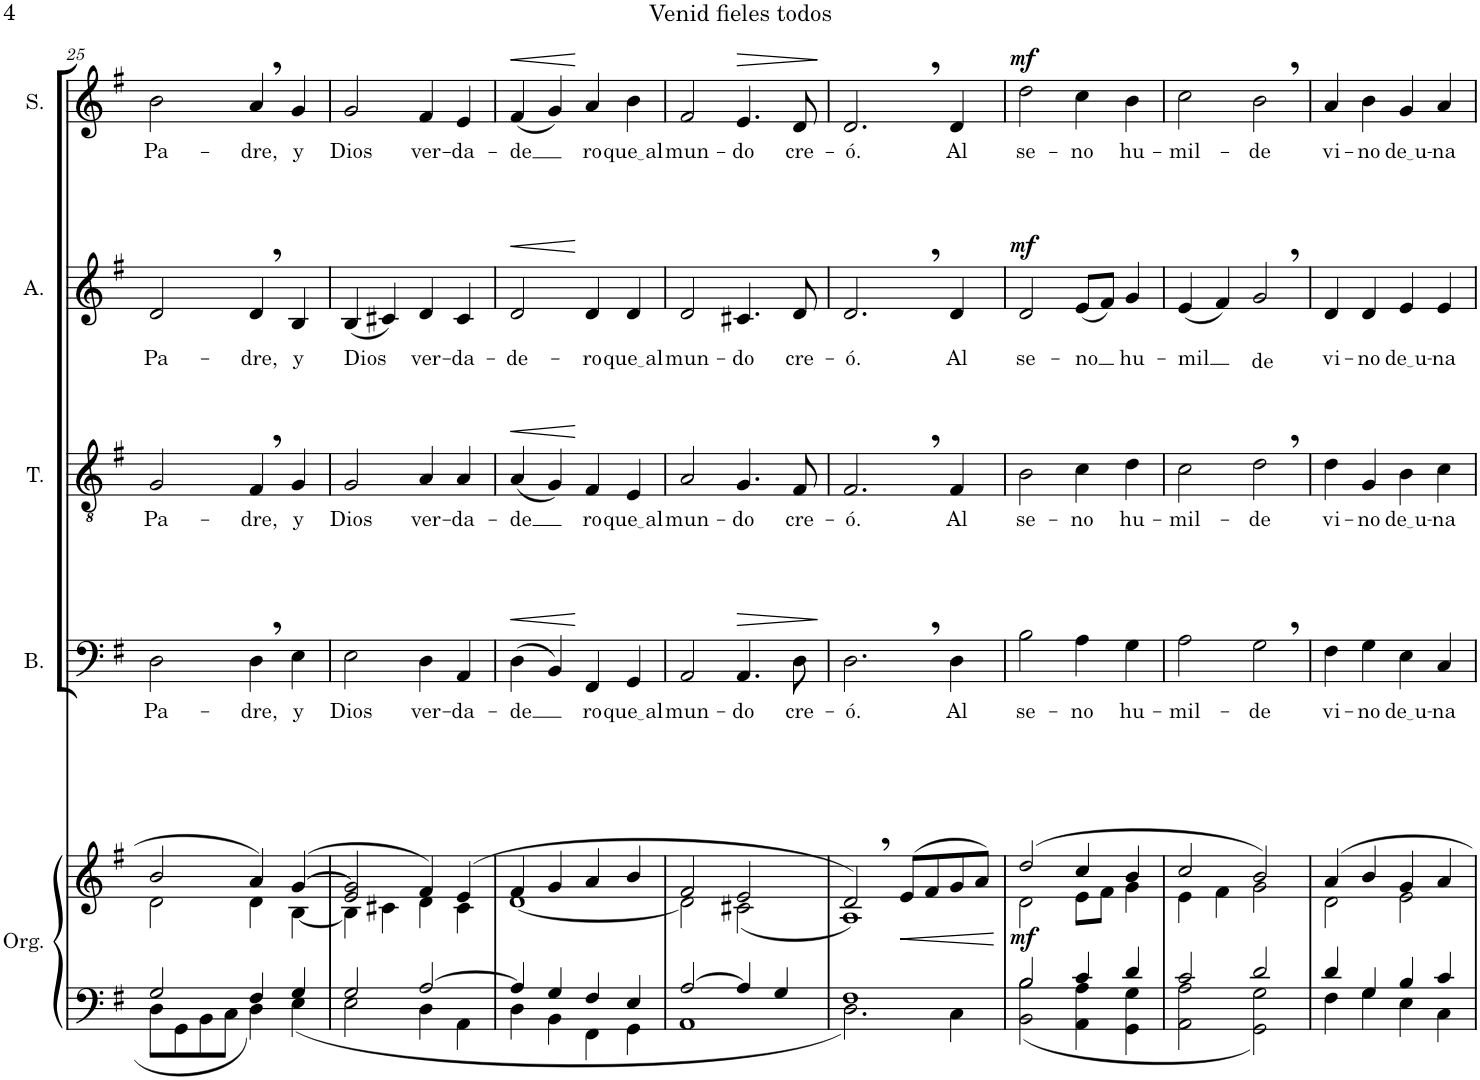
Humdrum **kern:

**kern	**kern	**dynam	**kern	**text	**dynam	**kern	**text	**dynam	**kern	**text	**dynam	**kern	**text	**dynam
*part5	*part5	*part5	*part4	*part4	*part4	*part3	*part3	*part3	*part2	*part2	*part2	*part1	*part1	*part1
*staff6	*staff5	*staff5/6	*staff4	*staff4	*staff4	*staff3	*staff3	*staff3	*staff2	*staff2	*staff2	*staff1	*staff1	*staff1
*I"Órgano	*	*	*I"Bajo	*	*	*I"Tenor	*	*	*I"Alto	*	*	*I"Soprano	*	*
*	*	*	*I'B.	*	*	*I'T.	*	*	*I'A.	*	*	*I'S.	*	*
!!LO:PB:g=z
*clefF4	*clefG2	*	*clefF4	*	*	*clefGv2	*	*	*clefG2	*	*	*clefG2	*	*
*k[f#]	*k[f#]	*	*k[f#]	*	*	*k[f#]	*	*	*k[f#]	*	*	*k[f#]	*	*
*M4/4	*M4/4	*	*M4/4	*	*	*M4/4	*	*	*M4/4	*	*	*M4/4	*	*
=25	=25	=25	=25	=25	=25	=25	=25	=25	=25	=25	=25	=25	=25	=25
*^	*^	*	*	*	*	*	*	*	*	*	*	*	*	*
!	!	!	!	!	!	!LO:LY:b	!	!	!LO:LY:b	!	!	!LO:LY:b	!	!	!LO:LY:b	!
2G/	8D\L	2b/	2d\	.	2D\	Pa-	.	2G/	Pa-	.	2d/	Pa-	.	2b\	Pa-	.
.	8GG\	.	.	.	.	.	.	.	.	.	.	.	.	.	.	.
.	8BB\	.	.	.	.	.	.	.	.	.	.	.	.	.	.	.
.	8C\J	.	.	.	.	.	.	.	.	.	.	.	.	.	.	.
!	!	!	!	!	!	!LO:LY:b	!	!	!LO:LY:b	!	!	!LO:LY:b	!	!	!LO:LY:b	!
4F#/	4D\	4a/	4d\	.	4D,\	-dre,	.	4F#,/	-dre,	.	4d,/	-dre,	.	4a,/	-dre,	.
!	!	!	!	!	!	!LO:LY:b	!	!	!LO:LY:b	!	!	!LO:LY:b	!	!	!LO:LY:b	!
4G/	4E\	([4g/	[4B\	.	4E\	y	.	4G/	y	.	4B/	y	.	4g/	y	.
=26	=26	=26	=26	=26	=26	=26	=26	=26	=26	=26	=26	=26	=26	=26	=26	=26
!	!	!	!	!	!	!LO:LY:b	!	!	!LO:LY:b	!	!	!LO:LY:b	!	!	!LO:LY:b	!
2G/	2E\	2e/ 2g/]	4B\]	.	2E\	Dios	.	2G/	Dios	.	(4B/	Dios	.	2g/	Dios	.
.	.	.	4c#X\	.	.	.	.	.	.	.	4c#X/)	.	.	.	.	.
!	!	!	!	!	!	!LO:LY:b	!	!	!LO:LY:b	!	!	!LO:LY:b	!	!	!LO:LY:b	!
[2A/	4D\	4f#/)	4d\	.	4D\	ver-	.	4A/	ver-	.	4d/	ver-	.	4f#/	ver-	.
!	!	!	!	!	!	!LO:LY:b	!	!	!LO:LY:b	!	!	!LO:LY:b	!	!	!LO:LY:b	!
.	4AA\	(4e/	4c#\	.	4AA/	-da-	.	4A/	-da-	.	4c#/	-da-	.	4e/	-da-	.
=27	=27	=27	=27	=27	=27	=27	=27	=27	=27	=27	=27	=27	=27	=27	=27	=27
!	!	!	!	!	!	!LO:LY:b	!LO:HP:b	!	!LO:LY:b	!LO:HP:b	!	!LO:LY:b	!LO:HP:b	!	!LO:LY:b	!LO:HP:b
4A/]	4D\	4f#/	[1d	.	(4D\	-de	<	(4A/	-de	<	2d/	-de-	<	(4f#/	-de	<
4G/	4BB\	4g/	.	.	4BB/)	.	.	4G/)	.	.	.	.	.	4g/)	.	.
!	!	!	!	!	!	!LO:LY:b	!	!	!LO:LY:b	!	!	!LO:LY:b	!	!	!LO:LY:b	!
4F#/	4FF#\	4a/	.	.	4FF#/	ro	[	4F#/	ro	[	4d/	-ro	[	4a/	ro	[
!	!	!	!	!	!	!LO:LY:b	!	!	!LO:LY:b	!	!	!LO:LY:b	!	!	!LO:LY:b	!
4E/	4GG\	4b/	.	.	4GG/	que al	.	4E/	que al	.	4d/	que al	.	4b\	que al	.
=28	=28	=28	=28	=28	=28	=28	=28	=28	=28	=28	=28	=28	=28	=28	=28	=28
!	!	!	!	!	!	!LO:LY:b	!	!	!LO:LY:b	!	!	!LO:LY:b	!	!	!LO:LY:b	!
[2A/	1AA	2f#/	2d\]	.	2AA/	mun-	.	2A/	mun-	.	2d/	mun-	.	2f#/	mun-	.
!	!	!	!	!	!	!LO:LY:b	!LO:HP:b	!	!LO:LY:b	!	!	!LO:LY:b	!	!	!LO:LY:b	!LO:HP:b
4A/]	.	2e/	(2c#X\	.	4.AA/	-do	>	4.G/	-do	.	4.c#X/	-do	.	4.e/	-do	>
4G/	.	.	.	.	.	.	.	.	.	.	.	.	.	.	.	.
!	!	!	!	!	!	!LO:LY:b	!	!	!LO:LY:b	!	!	!LO:LY:b	!	!	!LO:LY:b	!
.	.	.	.	.	8D\	cre-	.	8F#/	cre-	.	8d/	cre-	.	8d/	cre-	.
*v	*v	*	*	*	*	*	*	*	*	*	*	*	*	*	*	*
*	*v	*v	*	*	*	*	*	*	*	*	*	*	*	*	*
.	.	.	.	.	]	.	.	.	.	.	.	.	.	]
=29	=29	=29	=29	=29	=29	=29	=29	=29	=29	=29	=29	=29	=29	=29
*^	*^	*	*	*	*	*	*	*	*	*	*	*	*	*
!	!	!	!	!	!	!LO:LY:b	!	!	!LO:LY:b	!	!	!LO:LY:b	!	!	!LO:LY:b	!
1F#	2.D\	2d,/)	1A)	.	2.D,\	-ó.	.	2.F#,/	-ó.	.	2.d,/	-ó.	.	2.d,/	-ó.	.
!	!	!	!	!LO:HP:b	!	!	!	!	!	!	!	!	!	!	!	!
.	.	(8e/L	.	<	.	.	.	.	.	.	.	.	.	.	.	.
.	.	8f#/	.	.	.	.	.	.	.	.	.	.	.	.	.	.
!	!	!	!	!	!	!LO:LY:b	!	!	!LO:LY:b	!	!	!LO:LY:b	!	!	!LO:LY:b	!
.	4C\	8g/	.	.	4D\	Al	.	4F#/	Al	.	4d/	Al	.	4d/	Al	.
.	.	8a/J)	.	.	.	.	.	.	.	.	.	.	.	.	.	.
*v	*v	*	*	*	*	*	*	*	*	*	*	*	*	*	*	*
*	*v	*v	*	*	*	*	*	*	*	*	*	*	*	*	*
.	.	[	.	.	.	.	.	.	.	.	.	.	.	.
=30	=30	=30	=30	=30	=30	=30	=30	=30	=30	=30	=30	=30	=30	=30
*^	*^	*	*	*	*	*	*	*	*	*	*	*	*	*
!	!	!	!	!LO:DY:b	!	!LO:LY:b	!	!	!LO:LY:b	!	!	!LO:LY:b	!LO:DY:a	!	!LO:LY:b	!LO:DY:a
2B/	2BB\ 2B\	(2dd/	2d\	mf	2B\	se-	.	2B\	se-	.	2d/	se-	mf	2dd\	se-	mf
!	!	!	!	!	!	!LO:LY:b	!	!	!LO:LY:b	!	!	!LO:LY:b	!	!	!LO:LY:b	!
4c/	4AA\ 4A\	4cc/	8e\L	.	4A\	-no	.	4c\	-no	.	(8e/L	-no	.	4cc\	-no	.
.	.	.	8f#\J	.	.	.	.	.	.	.	8f#/J)	.	.	.	.	.
!	!	!	!	!	!	!LO:LY:b	!	!	!LO:LY:b	!	!	!LO:LY:b	!	!	!LO:LY:b	!
4d/	4GG\ 4G\	4b/	4g\	.	4G\	hu-	.	4d\	hu-	.	4g/	hu-	.	4b\	hu-	.
=31	=31	=31	=31	=31	=31	=31	=31	=31	=31	=31	=31	=31	=31	=31	=31	=31
!	!	!	!	!	!	!LO:LY:b	!	!	!LO:LY:b	!	!	!LO:LY:b	!	!	!LO:LY:b	!
2c/	2AA\ 2A\	2cc/	4e\	.	2A\	-mil-	.	2c\	-mil-	.	(4e/	-mil	.	2cc\	-mil-	.
.	.	.	4f#\	.	.	.	.	.	.	.	4f#/)	.	.	.	.	.
!	!	!	!	!	!	!LO:LY:b	!	!	!LO:LY:b	!	!	!LO:LY:b	!	!	!LO:LY:b	!
2d/	2GG\ 2G\	2b/)	2g\	.	2G,\	-de	.	2d,\	-de	.	2g,/	de	.	2b,\	-de	.
=32	=32	=32	=32	=32	=32	=32	=32	=32	=32	=32	=32	=32	=32	=32	=32	=32
!	!	!	!	!	!	!LO:LY:b	!	!	!LO:LY:b	!	!	!LO:LY:b	!	!	!LO:LY:b	!
4d/	4F#\	4a/	2d\	.	4F#\	vi-	.	4d\	vi-	.	4d/	vi-	.	4a/	vi-	.
!	!	!	!	!	!	!LO:LY:b	!	!	!LO:LY:b	!	!	!LO:LY:b	!	!	!LO:LY:b	!
4G/	4G\	4b/	.	.	4G\	-no	.	4G/	-no	.	4d/	-no	.	4b\	-no	.
!	!	!	!	!	!	!LO:LY:b	!	!	!LO:LY:b	!	!	!LO:LY:b	!	!	!LO:LY:b	!
4B/	4E\	4g/	2e\	.	4E\	de u	.	4B\	de u	.	4e/	de u	.	4g/	de u	.
!	!	!	!	!	!	!LO:LY:b	!	!	!LO:LY:b	!	!	!LO:LY:b	!	!	!LO:LY:b	!
4c/	4C\	4a/	.	.	4C/	-na	.	4c\	-na	.	4e/	-na	.	4a/	-na	.
*v	*v	*	*	*	*	*	*	*	*	*	*	*	*	*	*	*
*	*v	*v	*	*	*	*	*	*	*	*	*	*	*	*	*
=	=	=	=	=	=	=	=	=	=	=	=	=	=	=
*-	*-	*-	*-	*-	*-	*-	*-	*-	*-	*-	*-	*-	*-	*-
